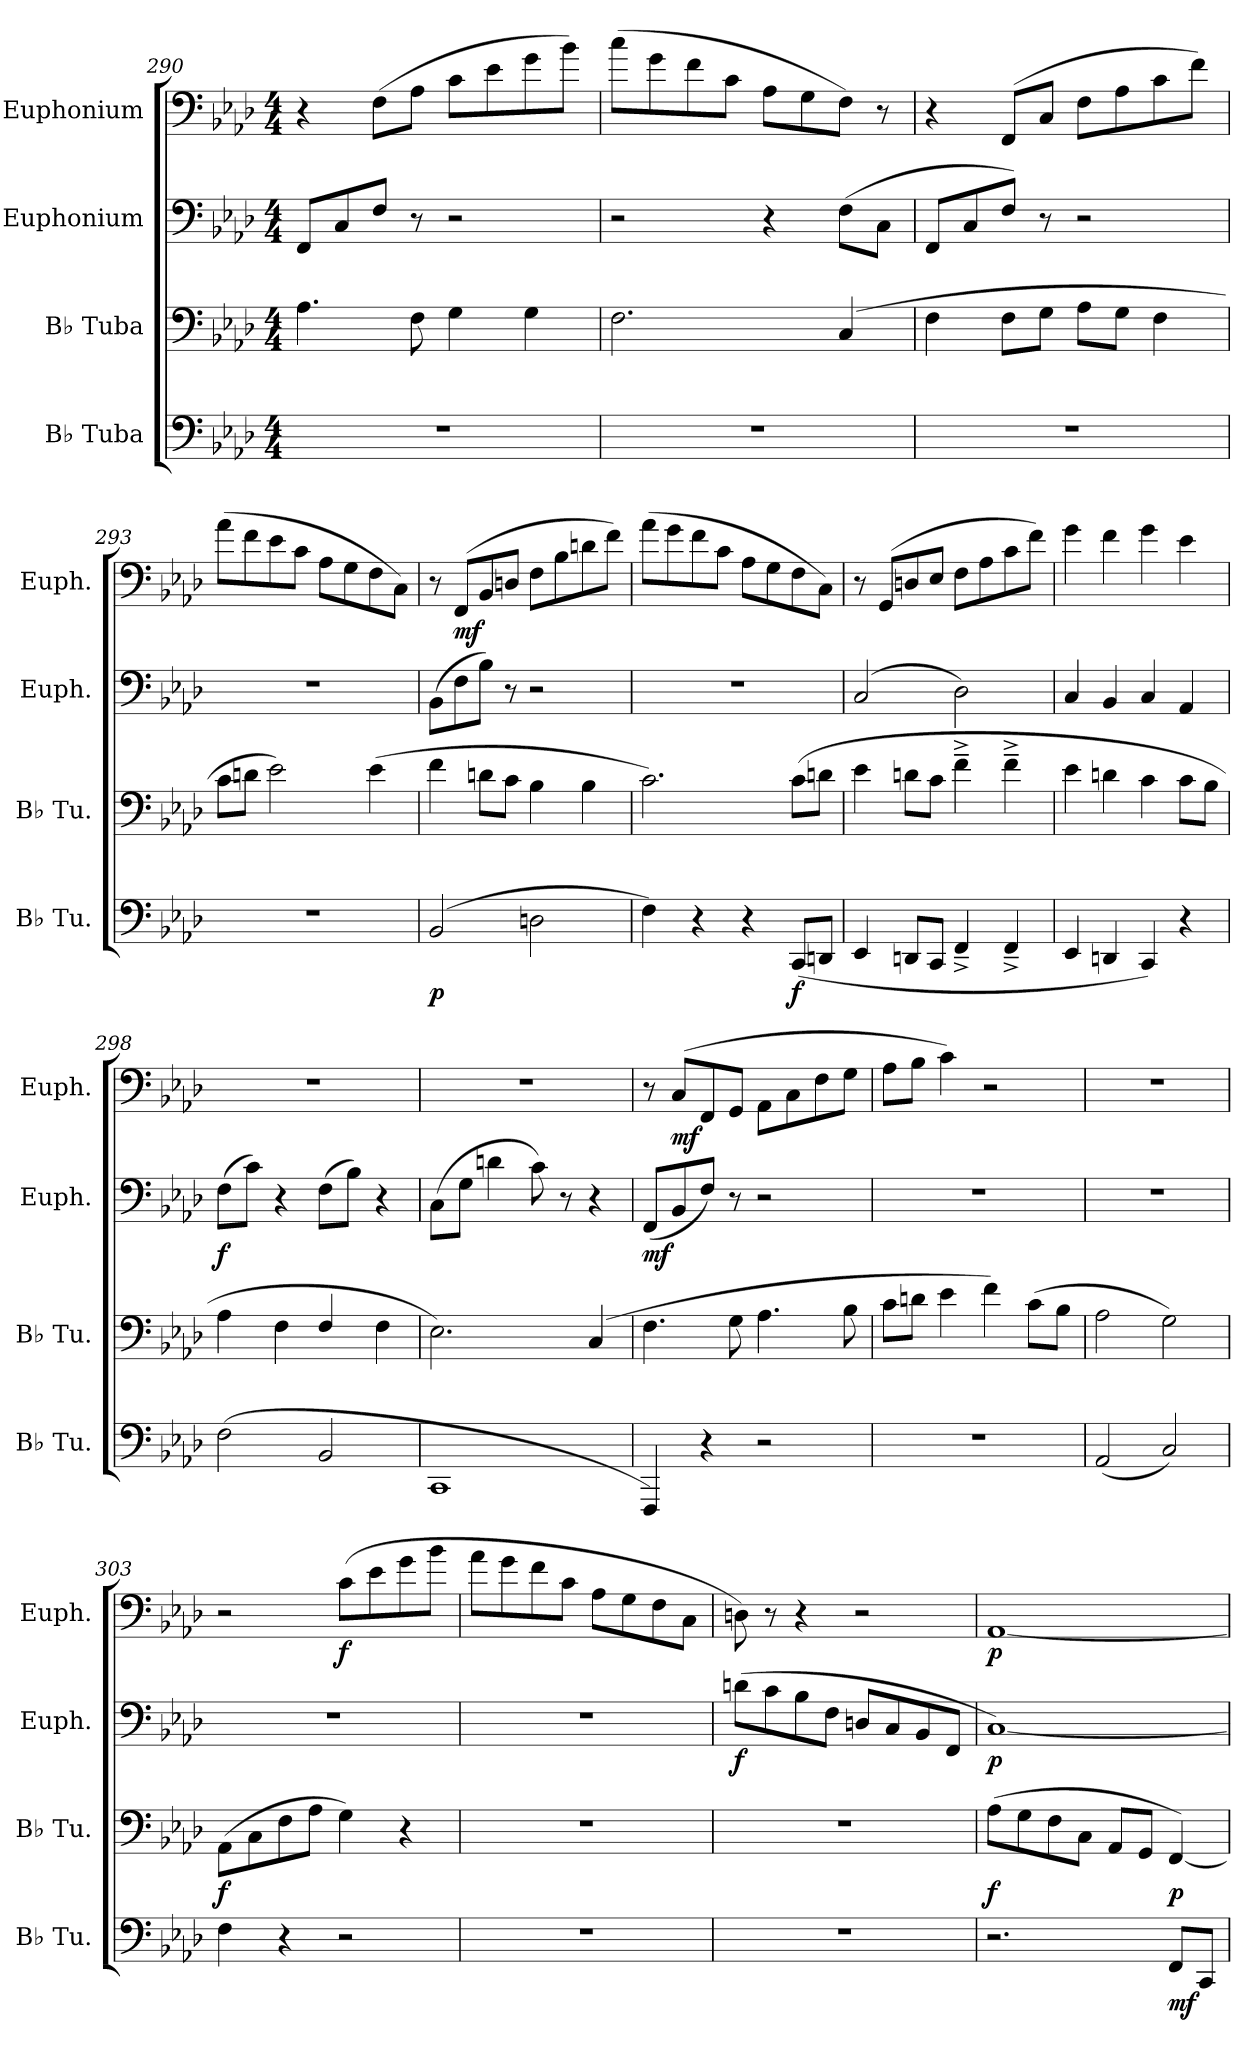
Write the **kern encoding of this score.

**kern	**dynam	**kern	**dynam	**kern	**dynam	**kern	**dynam
*part4	*part4	*part3	*part3	*part2	*part2	*part1	*part1
*staff4	*staff4	*staff3	*staff3	*staff2	*staff2	*staff1	*staff1
*I"B♭ Tuba	*	*I"B♭ Tuba	*	*I"Euphonium	*	*I"Euphonium	*
*I'B♭ Tu.	*	*I'B♭ Tu.	*	*I'Euph.	*	*I'Euph.	*
!!LO:PB:g=z
*clefF4	*	*clefF4	*	*clefF4	*	*clefF4	*
*k[b-e-a-d-]	*	*k[b-e-a-d-]	*	*k[b-e-a-d-]	*	*k[b-e-a-d-]	*
*M4/4	*	*M4/4	*	*M4/4	*	*M4/4	*
=290	=290	=290	=290	=290	=290	=290	=290
1r	.	4.A-\	.	8FF/L	.	4r	.
.	.	.	.	8C/	.	.	.
.	.	.	.	8F/J	.	(8F\L	.
.	.	8F\	.	8r	.	8A-\J	.
.	.	4G\	.	2r	.	8c\L	.
.	.	.	.	.	.	8e-\	.
.	.	4G\	.	.	.	8g\	.
.	.	.	.	.	.	8b-\J)	.
=291	=291	=291	=291	=291	=291	=291	=291
1r	.	2.F\	.	2r	.	(8cc\L	.
.	.	.	.	.	.	8g\	.
.	.	.	.	.	.	8f\	.
.	.	.	.	.	.	8c\J	.
.	.	.	.	4r	.	8A-\L	.
.	.	.	.	.	.	8G\	.
.	.	(4C/	.	(8F\L	.	8F\J)	.
.	.	.	.	8C\J	.	8r	.
=292	=292	=292	=292	=292	=292	=292	=292
1r	.	4F\	.	8FF/L	.	4r	.
.	.	.	.	8C/	.	.	.
.	.	8F\L	.	8F/J)	.	(8FF/L	.
.	.	8G\J	.	8r	.	8C/J	.
.	.	8A-\L	.	2r	.	8F\L	.
.	.	8G\J	.	.	.	8A-\	.
.	.	4F\	.	.	.	8c\	.
.	.	.	.	.	.	8f\J)	.
=293	=293	=293	=293	=293	=293	=293	=293
1r	.	8c\L	.	1r	.	(8a-\L	.
.	.	8dn\J	.	.	.	8f\	.
.	.	2e-\)	.	.	.	8e-\	.
.	.	.	.	.	.	8c\J	.
.	.	.	.	.	.	8A-\L	.
.	.	.	.	.	.	8G\	.
.	.	(4e-\	.	.	.	8F\	.
.	.	.	.	.	.	8C\J)	.
!!LO:LB:g=z
=294	=294	=294	=294	=294	=294	=294	=294
!	!LO:DY:b	!	!	!	!	!	!
(2BB-/	p	4f\	.	(8BB-\L	.	8r	.
!	!	!	!	!	!	!	!LO:DY:b
.	.	.	.	8F\	.	(8FF/L	mf
.	.	8dn\L	.	8B-\J)	.	8BB-/	.
.	.	8c\J	.	8r	.	8Dn/J	.
2Dn\	.	4B-\	.	2r	.	8F\L	.
.	.	.	.	.	.	8B-\	.
.	.	4B-\	.	.	.	8dn\	.
.	.	.	.	.	.	8f\J)	.
=295	=295	=295	=295	=295	=295	=295	=295
4F\)	.	2.c\)	.	1r	.	(8a-\L	.
.	.	.	.	.	.	8g\	.
4r	.	.	.	.	.	8f\	.
.	.	.	.	.	.	8c\J	.
4r	.	.	.	.	.	8A-\L	.
.	.	.	.	.	.	8G\	.
!	!LO:DY:b	!	!	!	!	!	!
(8CC/L	f	(8c\L	.	.	.	8F\	.
8DDn/J	.	8dn\J	.	.	.	8C\J)	.
=296	=296	=296	=296	=296	=296	=296	=296
4EE-/	.	4e-\	.	(2C/	.	8r	.
.	.	.	.	.	.	(8GG/L	.
8DDn/L	.	8dn\L	.	.	.	8Dn/	.
8CC/J	.	8c\J	.	.	.	8E-/J	.
4FF^~/	.	4f^~\	.	2D-\)	.	8F\L	.
.	.	.	.	.	.	8A-\	.
4FF^~/	.	4f^~\	.	.	.	8c\	.
.	.	.	.	.	.	8f\J)	.
=297	=297	=297	=297	=297	=297	=297	=297
4EE-/	.	4e-\	.	4C/	.	4g\	.
4DDn/	.	4dn\	.	4BB-/	.	4f\	.
4CC/)	.	4c\	.	4C/	.	4g\	.
4r	.	8c\L	.	4AA-/	.	4e-\	.
.	.	8B-\J	.	.	.	.	.
!!LO:LB:g=z
=298	=298	=298	=298	=298	=298	=298	=298
!	!	!	!	!	!LO:DY:b	!	!
(2F\	.	4A-\	.	(8F\L	f	1r	.
.	.	.	.	8c\J)	.	.	.
.	.	4F\	.	4r	.	.	.
2BB-/	.	4F/	.	(8F\L	.	.	.
.	.	.	.	8B-\J)	.	.	.
.	.	4F\	.	4r	.	.	.
=299	=299	=299	=299	=299	=299	=299	=299
1CC	.	2.E-\)	.	(8C\L	.	1r	.
.	.	.	.	8G\J	.	.	.
.	.	.	.	4dn\	.	.	.
.	.	.	.	8c\)	.	.	.
.	.	.	.	8r	.	.	.
.	.	(4C/	.	4r	.	.	.
=300	=300	=300	=300	=300	=300	=300	=300
!	!	!	!	!	!LO:DY:b	!	!
4FFF/)	.	4.F\	.	(8FF/L	mf	8r	.
!	!	!	!	!	!	!	!LO:DY:b
.	.	.	.	8BB-/	.	(8C/L	mf
4r	.	.	.	8F/J)	.	8FF/	.
.	.	8G\	.	8r	.	8GG/J	.
2r	.	4.A-\	.	2r	.	8AA-\L	.
.	.	.	.	.	.	8C\	.
.	.	.	.	.	.	8F\	.
.	.	8B-\	.	.	.	8G\J	.
=301	=301	=301	=301	=301	=301	=301	=301
1r	.	8c\L	.	1r	.	8A-\L	.
.	.	8dn\J	.	.	.	8B-\J	.
.	.	4e-\	.	.	.	4c\)	.
.	.	4f\)	.	.	.	2r	.
.	.	(8c\L	.	.	.	.	.
.	.	8B-\J	.	.	.	.	.
=302	=302	=302	=302	=302	=302	=302	=302
(2AA-/	.	2A-\	.	1r	.	1r	.
2C/)	.	2G\)	.	.	.	.	.
!!LO:PB:g=z
=303	=303	=303	=303	=303	=303	=303	=303
!	!	!	!LO:DY:b	!	!	!	!
4F\	.	(8AA-\L	f	1r	.	2r	.
.	.	8C\	.	.	.	.	.
4r	.	8F\	.	.	.	.	.
.	.	8A-\J	.	.	.	.	.
!	!	!	!	!	!	!	!LO:DY:b
2r	.	4G\)	.	.	.	(8c\L	f
.	.	.	.	.	.	8e-\	.
.	.	4r	.	.	.	8g\	.
.	.	.	.	.	.	8b-\J	.
=304	=304	=304	=304	=304	=304	=304	=304
1r	.	1r	.	1r	.	8a-\L	.
.	.	.	.	.	.	8g\	.
.	.	.	.	.	.	8f\	.
.	.	.	.	.	.	8c\J	.
.	.	.	.	.	.	8A-\L	.
.	.	.	.	.	.	8G\	.
.	.	.	.	.	.	8F\	.
.	.	.	.	.	.	8C\J	.
=305	=305	=305	=305	=305	=305	=305	=305
!	!	!	!	!	!LO:DY:b	!	!
1r	.	1r	.	(8dn\L	f	8Dn\)	.
.	.	.	.	8c\	.	8r	.
.	.	.	.	8B-\	.	4r	.
.	.	.	.	8F\J	.	.	.
.	.	.	.	8Dn/L	.	2r	.
.	.	.	.	8C/	.	.	.
.	.	.	.	8BB-/	.	.	.
.	.	.	.	8FF/J	.	.	.
=306	=306	=306	=306	=306	=306	=306	=306
!	!	!	!LO:DY:b	!	!LO:DY:b	!	!LO:DY:b
2.r	.	(8A-\L	f	[1C)	p	[1AA-	p
.	.	8G\	.	.	.	.	.
.	.	8F\	.	.	.	.	.
.	.	8C\J	.	.	.	.	.
.	.	8AA-/L	.	.	.	.	.
.	.	8GG/J	.	.	.	.	.
!	!LO:DY:b	!	!LO:DY:b	!	!	!	!
8FF/L	mf	[4FF/)	p	.	.	.	.
8CC/J	.	.	.	.	.	.	.
=	=	=	=	=	=	=	=
*-	*-	*-	*-	*-	*-	*-	*-
